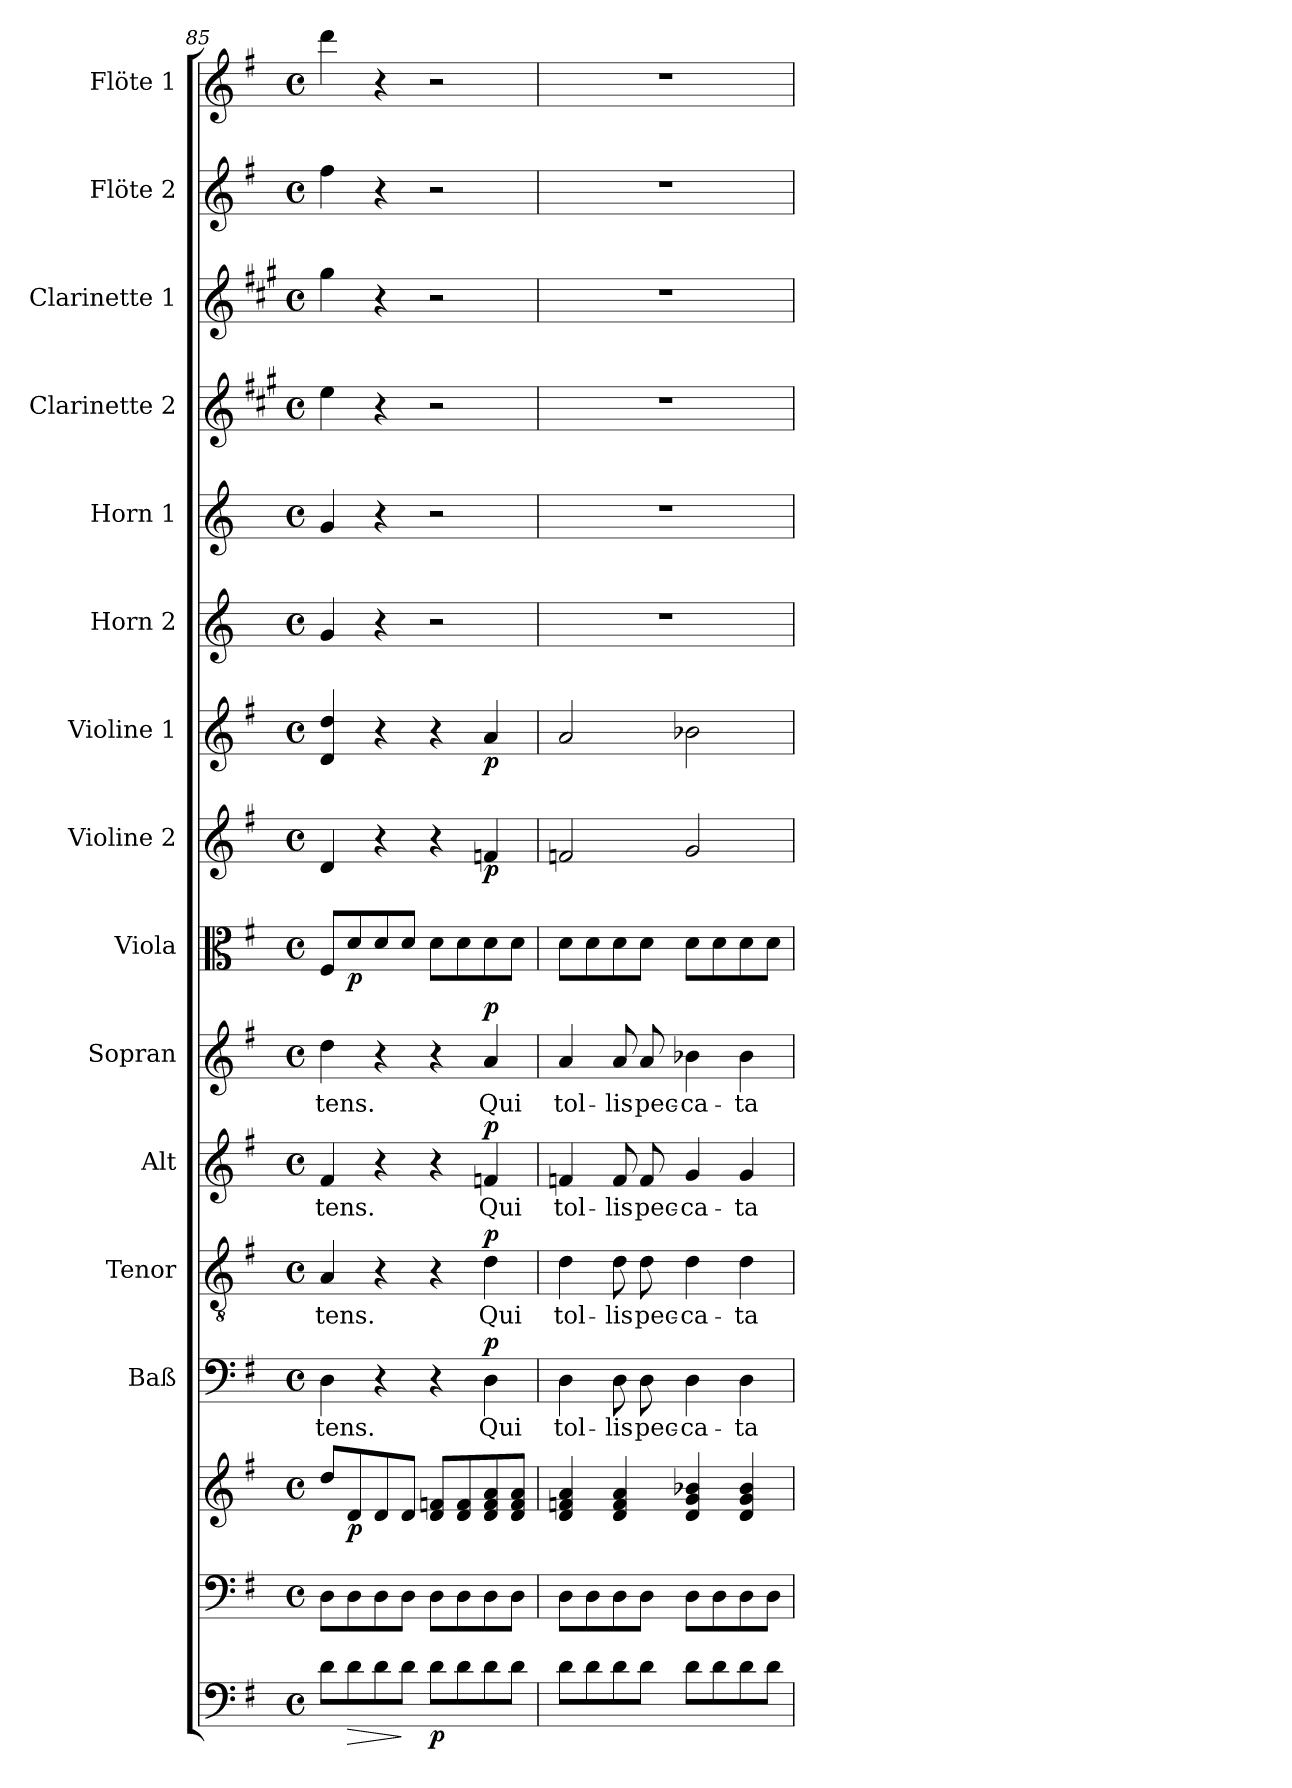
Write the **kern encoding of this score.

**kern	**dynam	**kern	**kern	**dynam	**kern	**text	**dynam	**kern	**text	**dynam	**kern	**text	**dynam	**kern	**text	**dynam	**kern	**dynam	**kern	**dynam	**kern	**dynam	**kern	**kern	**kern	**kern	**kern	**kern
*part15	*part15	*part14	*part14	*part14	*part13	*part13	*part13	*part12	*part12	*part12	*part11	*part11	*part11	*part10	*part10	*part10	*part9	*part9	*part8	*part8	*part7	*part7	*part6	*part5	*part4	*part3	*part2	*part1
*staff16	*staff16	*staff15	*staff14	*staff14/15	*staff13	*staff13	*staff13	*staff12	*staff12	*staff12	*staff11	*staff11	*staff11	*staff10	*staff10	*staff10	*staff9	*staff9	*staff8	*staff8	*staff7	*staff7	*staff6	*staff5	*staff4	*staff3	*staff2	*staff1
*	*	*	*	*	*I"Baß	*	*	*I"Tenor	*	*	*I"Alt	*	*	*I"Sopran	*	*	*I"Viola	*	*I"Violine 2	*	*I"Violine 1	*	*I"Horn 2	*I"Horn 1	*I"Clarinette 2	*I"Clarinette 1	*I"Flöte 2	*I"Flöte 1
*	*	*	*	*	*I'Baß	*	*	*I'Ten	*	*	*I'Alt	*	*	*I'Sop	*	*	*I'Vla.	*	*I'Vln. 2	*	*I'Vln. 1	*	*I'Hrn. 2	*I'Hrn. 1	*I'Cl. 2	*I'Cl. 1	*I'Fl. 2	*I'Fl. 1
*clefF4	*	*clefF4	*clefG2	*	*clefF4	*	*	*clefGv2	*	*	*clefG2	*	*	*clefG2	*	*	*clefC3	*	*clefG2	*	*clefG2	*	*clefG2	*clefG2	*clefG2	*clefG2	*clefG2	*clefG2
*ITrd7c12	*	*	*	*	*	*	*	*	*	*	*	*	*	*	*	*	*	*	*	*	*	*	*ITrd3c5	*ITrd3c5	*ITrd1c2	*ITrd1c2	*	*
*k[f#]	*	*k[f#]	*k[f#]	*	*k[f#]	*	*	*k[f#]	*	*	*k[f#]	*	*	*k[f#]	*	*	*k[f#]	*	*k[f#]	*	*k[f#]	*	*k[f#]	*k[f#]	*k[f#]	*k[f#]	*k[f#]	*k[f#]
*G:	*	*G:	*G:	*	*G:	*	*	*G:	*	*	*G:	*	*	*G:	*	*	*G:	*	*G:	*	*G:	*	*G:	*G:	*G:	*G:	*G:	*G:
*M4/4	*	*M4/4	*M4/4	*	*M4/4	*	*	*M4/4	*	*	*M4/4	*	*	*M4/4	*	*	*M4/4	*	*M4/4	*	*M4/4	*	*M4/4	*M4/4	*M4/4	*M4/4	*M4/4	*M4/4
*met(c)	*	*met(c)	*met(c)	*	*met(c)	*	*	*met(c)	*	*	*met(c)	*	*	*met(c)	*	*	*met(c)	*	*met(c)	*	*met(c)	*	*met(c)	*met(c)	*met(c)	*met(c)	*met(c)	*met(c)
=85	=85	=85	=85	=85	=85	=85	=85	=85	=85	=85	=85	=85	=85	=85	=85	=85	=85	=85	=85	=85	=85	=85	=85	=85	=85	=85	=85	=85
!	!	!	!	!	!	!LO:LY:b	!	!	!LO:LY:b	!	!	!LO:LY:b	!	!	!LO:LY:b	!	!	!	!	!	!	!	!	!	!	!	!	!
8D\L	.	8D\L	8dd/L	.	4D\	-tens.	.	4A/	-tens.	.	4f#/	-tens.	.	4dd\	-tens.	.	8F#/L	.	4d/	.	4d/ 4dd/	.	4d/	4d/	4dd\	4ff#\	4ff#\	4ddd\
!	!LO:HP:b	!	!	!LO:DY:b	!	!	!	!	!	!	!	!	!	!	!	!	!	!LO:DY:b	!	!	!	!	!	!	!	!	!	!
8D\	>	8D\	8d/	p	.	.	.	.	.	.	.	.	.	.	.	.	8d/	p	.	.	.	.	.	.	.	.	.	.
8D\	.	8D\	8d/	.	4r	.	.	4r	.	.	4r	.	.	4r	.	.	8d/	.	4r	.	4r	.	4r	4r	4r	4r	4r	4r
8D\J	]	8D\J	8d/J	.	.	.	.	.	.	.	.	.	.	.	.	.	8d/J	.	.	.	.	.	.	.	.	.	.	.
!	!LO:DY:b	!	!	!	!	!	!	!	!	!	!	!	!	!	!	!	!	!	!	!	!	!	!	!	!	!	!	!
8D\L	p	8D\L	8d/ 8fn/L	.	4r	.	.	4r	.	.	4r	.	.	4r	.	.	8d\L	.	4r	.	4r	.	2r	2r	2r	2r	2r	2r
8D\	.	8D\	8d/ 8f/	.	.	.	.	.	.	.	.	.	.	.	.	.	8d\	.	.	.	.	.	.	.	.	.	.	.
!	!	!	!	!	!	!LO:LY:b	!LO:DY:a	!	!LO:LY:b	!LO:DY:a	!	!LO:LY:b	!LO:DY:a	!	!LO:LY:b	!LO:DY:a	!	!	!	!LO:DY:b	!	!LO:DY:b	!	!	!	!	!	!
8D\	.	8D\	8d/ 8f/ 8a/	.	4D\	Qui	p	4d\	Qui	p	4fn/	Qui	p	4a/	Qui	p	8d\	.	4fn/	p	4a/	p	.	.	.	.	.	.
8D\J	.	8D\J	8d/ 8f/ 8a/J	.	.	.	.	.	.	.	.	.	.	.	.	.	8d\J	.	.	.	.	.	.	.	.	.	.	.
=86	=86	=86	=86	=86	=86	=86	=86	=86	=86	=86	=86	=86	=86	=86	=86	=86	=86	=86	=86	=86	=86	=86	=86	=86	=86	=86	=86	=86
!	!	!	!	!	!	!LO:LY:b	!	!	!LO:LY:b	!	!	!LO:LY:b	!	!	!LO:LY:b	!	!	!	!	!	!	!	!	!	!	!	!	!
8D\L	.	8D\L	4d/ 4fn/ 4a/	.	4D\	tol-	.	4d\	tol-	.	4fn/	tol-	.	4a/	tol-	.	8d\L	.	2fn/	.	2a/	.	1r	1r	1r	1r	1r	1r
8D\	.	8D\	.	.	.	.	.	.	.	.	.	.	.	.	.	.	8d\	.	.	.	.	.	.	.	.	.	.	.
!	!	!	!	!	!	!LO:LY:b	!	!	!LO:LY:b	!	!	!LO:LY:b	!	!	!LO:LY:b	!	!	!	!	!	!	!	!	!	!	!	!	!
8D\	.	8D\	4d/ 4f/ 4a/	.	8D\	-lis	.	8d\	-lis	.	8f/	-lis	.	8a/	-lis	.	8d\	.	.	.	.	.	.	.	.	.	.	.
!	!	!	!	!	!	!LO:LY:b	!	!	!LO:LY:b	!	!	!LO:LY:b	!	!	!LO:LY:b	!	!	!	!	!	!	!	!	!	!	!	!	!
8D\J	.	8D\J	.	.	8D\	pec-	.	8d\	pec-	.	8f/	pec-	.	8a/	pec-	.	8d\J	.	.	.	.	.	.	.	.	.	.	.
!	!	!	!	!	!	!LO:LY:b	!	!	!LO:LY:b	!	!	!LO:LY:b	!	!	!LO:LY:b	!	!	!	!	!	!	!	!	!	!	!	!	!
8D\L	.	8D\L	4d/ 4g/ 4b-X/	.	4D\	-ca-	.	4d\	-ca-	.	4g/	-ca-	.	4b-X\	-ca-	.	8d\L	.	2g/	.	2b-X\	.	.	.	.	.	.	.
8D\	.	8D\	.	.	.	.	.	.	.	.	.	.	.	.	.	.	8d\	.	.	.	.	.	.	.	.	.	.	.
!	!	!	!	!	!	!LO:LY:b	!	!	!LO:LY:b	!	!	!LO:LY:b	!	!	!LO:LY:b	!	!	!	!	!	!	!	!	!	!	!	!	!
8D\	.	8D\	4d/ 4g/ 4b-/	.	4D\	-ta	.	4d\	-ta	.	4g/	-ta	.	4b-\	-ta	.	8d\	.	.	.	.	.	.	.	.	.	.	.
8D\J	.	8D\J	.	.	.	.	.	.	.	.	.	.	.	.	.	.	8d\J	.	.	.	.	.	.	.	.	.	.	.
=	=	=	=	=	=	=	=	=	=	=	=	=	=	=	=	=	=	=	=	=	=	=	=	=	=	=	=	=
*-	*-	*-	*-	*-	*-	*-	*-	*-	*-	*-	*-	*-	*-	*-	*-	*-	*-	*-	*-	*-	*-	*-	*-	*-	*-	*-	*-	*-
